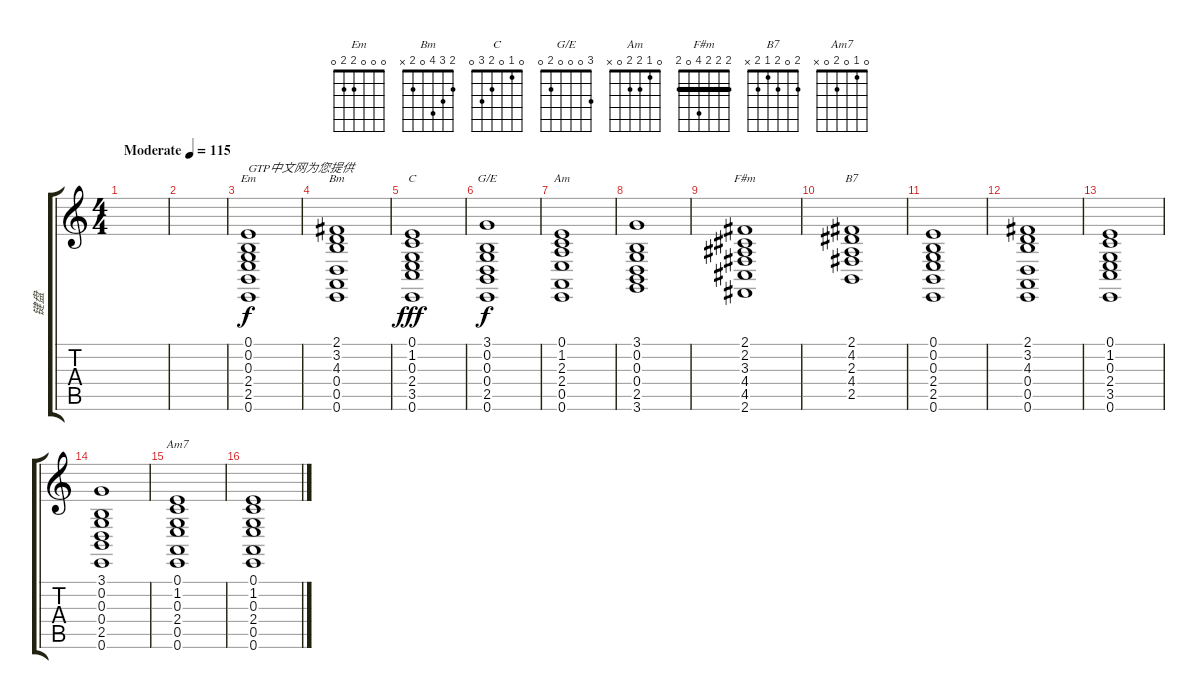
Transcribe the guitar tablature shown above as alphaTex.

\track ("键盘" "键盘") {instrument synthstrings1}
\staff {score tabs}
\tuning (E4 B3 G3 D3 A2 E2) {hide}
\chord ("Em" 0 0 0 2 2 0)
\chord ("Bm" 2 3 4 0 2 x)
\chord ("C" 0 1 0 2 3 0)
\chord ("G/E" 3 0 0 0 2 0)
\chord ("Am" 0 1 2 2 0 x)
\chord ("F#m" 2 2 2 4 0 2) {barre 2}
\chord ("B7" 2 0 2 1 2 x)
\chord ("Am7" 0 1 0 2 0 x)
\ts (4 4)
\tempo (115 "Moderate")
\clef g2
\ks c
|
|
(0.1 0.2 0.3 2.4 2.5 0.6).1{ch "Em" txt "GTP中文网为您提供"} |
(2.1 3.2 4.3 0.4 0.5 0.6).1{ch "Bm"} |
(0.1 1.2 0.3 2.4 3.5 0.6).1{ch "C" dy fff} |
(3.1 0.2 0.3 0.4 2.5 0.6).1{ch "G/E" dy f instrument synthstrings1} |
(0.1 1.2 2.3 2.4 0.5 0.6).1{ch "Am"} |
(3.1 0.2 0.3 0.4 2.5 3.6).1 |
(2.1 2.2 3.3 4.4 4.5 2.6).1{ch "F#m"} |
(2.1 4.2 2.3 4.4 2.5).1{ch "B7"} |
(0.1 0.2 0.3 2.4 2.5 0.6).1 |
(2.1 3.2 4.3 0.4 0.5 0.6).1 |
(0.1 1.2 0.3 2.4 3.5 0.6).1 |
(3.1 0.2 0.3 0.4 2.5 0.6).1 |
(0.1 1.2 0.3 2.4 0.5 0.6).1{ch "Am7"} |
(0.1 1.2 0.3 2.4 0.5 0.6).1
